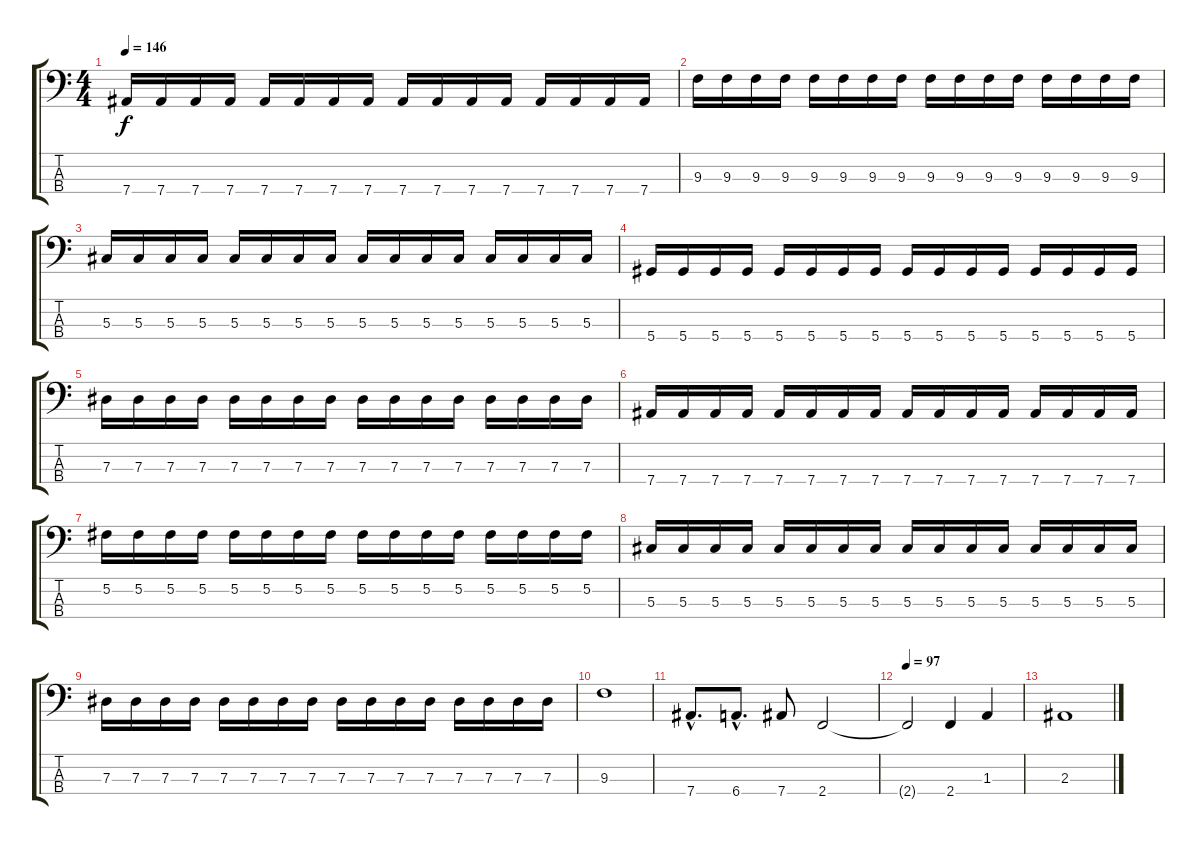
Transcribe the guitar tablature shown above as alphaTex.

\track "" {instrument electricbasspick}
\staff {score tabs}
\tuning (Gb2 Db2 Ab1 Eb1) {hide}
\ts (4 4)
\tempo 146
\clef f4
\ks c
7.4.16{dy f} 7.4.16 7.4.16 7.4.16 7.4.16 7.4.16 7.4.16 7.4.16 7.4.16 7.4.16 7.4.16 7.4.16 7.4.16 7.4.16 7.4.16 7.4.16 |
9.3.16 9.3.16 9.3.16 9.3.16 9.3.16 9.3.16 9.3.16 9.3.16 9.3.16 9.3.16 9.3.16 9.3.16 9.3.16 9.3.16 9.3.16 9.3.16 |
5.3.16 5.3.16 5.3.16 5.3.16 5.3.16 5.3.16 5.3.16 5.3.16 5.3.16 5.3.16 5.3.16 5.3.16 5.3.16 5.3.16 5.3.16 5.3.16 |
5.4.16 5.4.16 5.4.16 5.4.16 5.4.16 5.4.16 5.4.16 5.4.16 5.4.16 5.4.16 5.4.16 5.4.16 5.4.16 5.4.16 5.4.16 5.4.16 |
7.3.16 7.3.16 7.3.16 7.3.16 7.3.16 7.3.16 7.3.16 7.3.16 7.3.16 7.3.16 7.3.16 7.3.16 7.3.16 7.3.16 7.3.16 7.3.16 |
7.4.16 7.4.16 7.4.16 7.4.16 7.4.16 7.4.16 7.4.16 7.4.16 7.4.16 7.4.16 7.4.16 7.4.16 7.4.16 7.4.16 7.4.16 7.4.16 |
5.2.16 5.2.16 5.2.16 5.2.16 5.2.16 5.2.16 5.2.16 5.2.16 5.2.16 5.2.16 5.2.16 5.2.16 5.2.16 5.2.16 5.2.16 5.2.16 |
5.3.16 5.3.16 5.3.16 5.3.16 5.3.16 5.3.16 5.3.16 5.3.16 5.3.16 5.3.16 5.3.16 5.3.16 5.3.16 5.3.16 5.3.16 5.3.16 |
7.3.16 7.3.16 7.3.16 7.3.16 7.3.16 7.3.16 7.3.16 7.3.16 7.3.16 7.3.16 7.3.16 7.3.16 7.3.16 7.3.16 7.3.16 7.3.16 |
9.3.1 |
7.4{hac}.8{d} 6.4{hac}.8{d} 7.4.8 2.4.2 |
\tempo 97
2.4{t}.2 2.4.4 1.3.4 |
2.3.1
